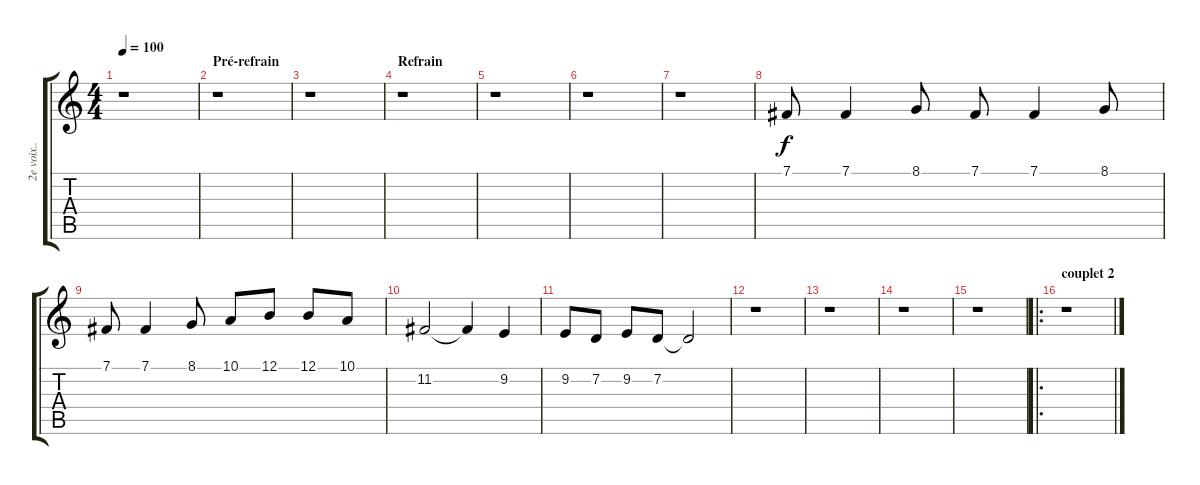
\track ("2e voix.." "2e voix..") {instrument cello}
\staff {score tabs}
\tuning (B3 G3 D3 A2 E2 B1) {hide}
\ts (4 4)
\tempo 100
\clef g2
\ks c
r.1{dy f} |
\section ("" "Pré-refrain")
r.1 |
r.1 |
\section ("" "Refrain")
r.1 |
r.1 |
r.1 |
r.1 |
7.1.8 7.1.4 8.1.8 7.1.8 7.1.4 8.1.8 |
7.1.8 7.1.4 8.1.8 10.1.8 12.1.8 12.1.8 10.1.8 |
11.2.2 11.2{t}.4 9.2.4 |
9.2.8 7.2.8 9.2.8 7.2.8 7.2{t}.2 |
r.1 |
r.1 |
r.1 |
r.1 |
\ro
\section ("" "couplet 2")
r.1
